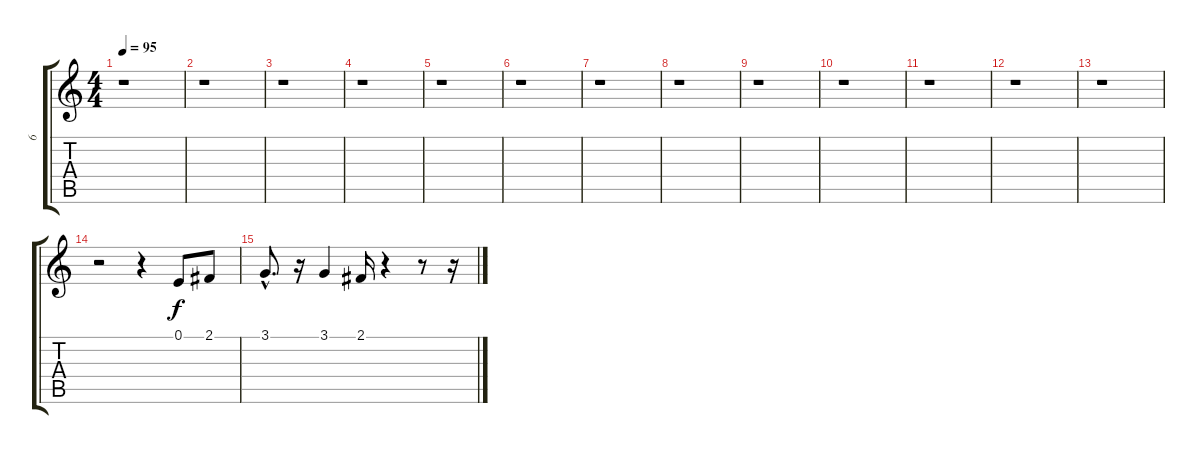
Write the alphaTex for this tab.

\track ("6" "6") {instrument whistle}
\staff {score tabs}
\tuning (E4 B3 G3 D3 A2 E2) {hide}
\ts (4 4)
\tempo 95
\clef g2
\ks c
r.1{dy f} |
r.1 |
r.1 |
r.1 |
r.1 |
r.1 |
r.1 |
r.1 |
r.1 |
r.1 |
r.1 |
r.1 |
r.1 |
r.2 r.4 0.1.8 2.1.8 |
3.1{hac}.8{d} r.16 3.1.4 2.1.16 r.4 r.8 r.16
